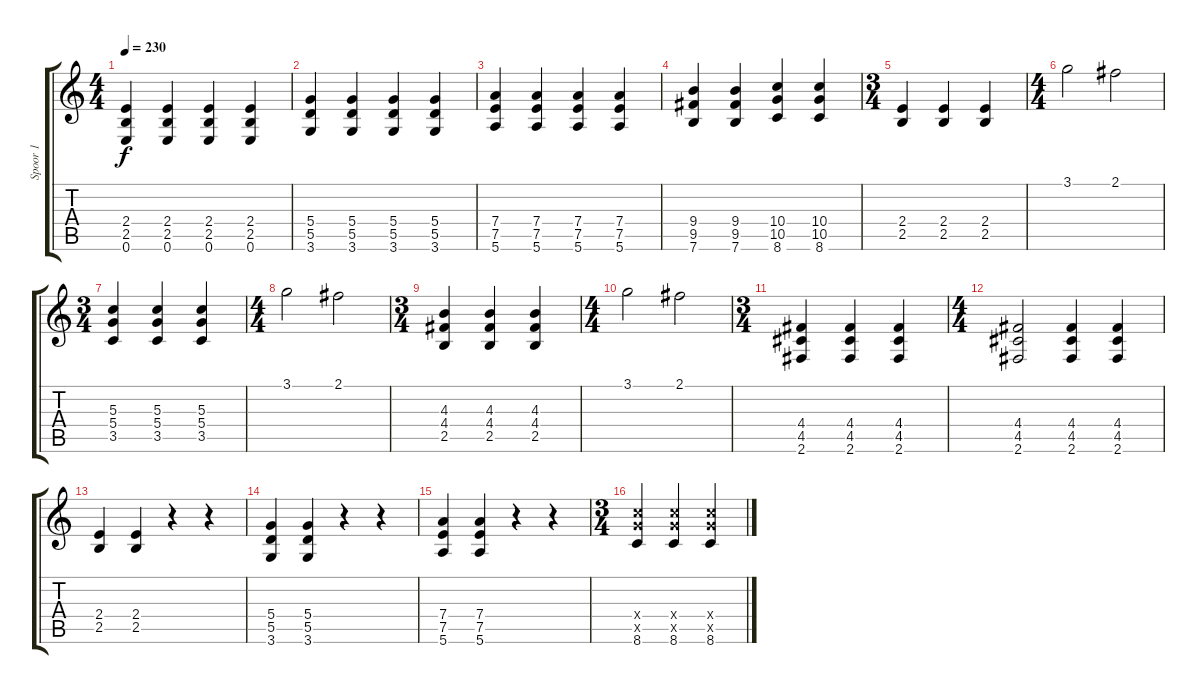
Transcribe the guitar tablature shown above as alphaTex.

\track ("Spoor 1" "Spoor 1") {instrument acousticguitarnylon}
\staff {score tabs}
\tuning (E4 B3 G3 D3 A2 E2) {hide}
\ts (4 4)
\tempo 230
\clef g2
\ks c
(2.4 2.5 0.6).4{dy f instrument distortionguitar} (2.4 2.5 0.6).4 (2.4 2.5 0.6).4 (2.4 2.5 0.6).4 |
(5.4 5.5 3.6).4 (5.4 5.5 3.6).4 (5.4 5.5 3.6).4 (5.4 5.5 3.6).4 |
(7.4 7.5 5.6).4 (7.4 7.5 5.6).4 (7.4 7.5 5.6).4 (7.4 7.5 5.6).4 |
(9.4 9.5 7.6).4 (9.4 9.5 7.6).4 (10.4 10.5 8.6).4 (10.4 10.5 8.6).4 |
\ts (3 4)
(2.4 2.5).4{instrument distortionguitar} (2.4 2.5).4 (2.4 2.5).4 |
\ts (4 4)
3.1.2 2.1.2 |
\ts (3 4)
(5.3 5.4 3.5).4 (5.3 5.4 3.5).4 (5.3 5.4 3.5).4 |
\ts (4 4)
3.1.2 2.1.2 |
\ts (3 4)
(4.3 4.4 2.5).4 (4.3 4.4 2.5).4 (4.3 4.4 2.5).4 |
\ts (4 4)
3.1.2 2.1.2 |
\ts (3 4)
(4.4 4.5 2.6).4 (4.4 4.5 2.6).4 (4.4 4.5 2.6).4 |
\ts (4 4)
(4.4 4.5 2.6).2 (4.4 4.5 2.6).4 (4.4 4.5 2.6).4 |
(2.4 2.5).4 (2.4 2.5).4 r.4 r.4 |
(5.4 5.5 3.6).4 (5.4 5.5 3.6).4 r.4 r.4 |
(7.4 7.5 5.6).4 (7.4 7.5 5.6).4 r.4 r.4 |
\ts (3 4)
(10.4{x} 10.5{x} 8.6).4 (10.4{x} 10.5{x} 8.6).4 (10.4{x} 10.5{x} 8.6).4
